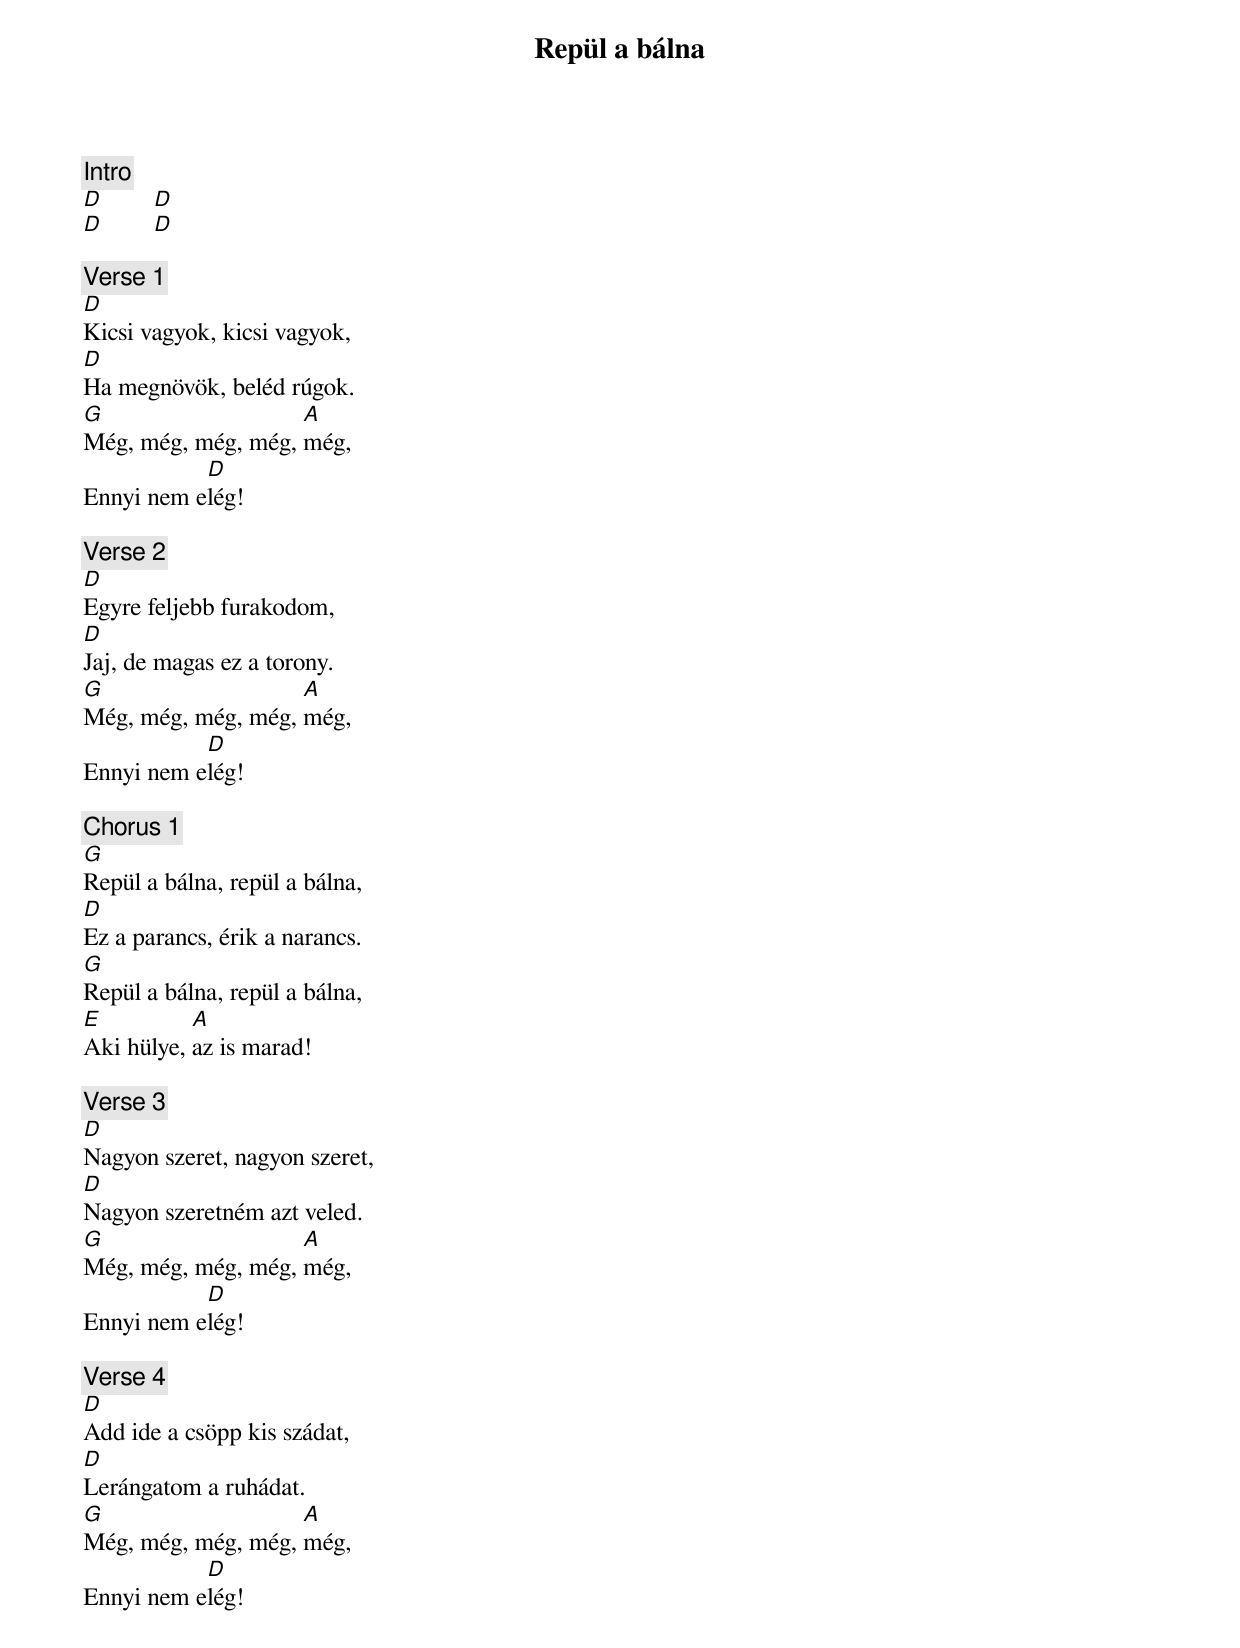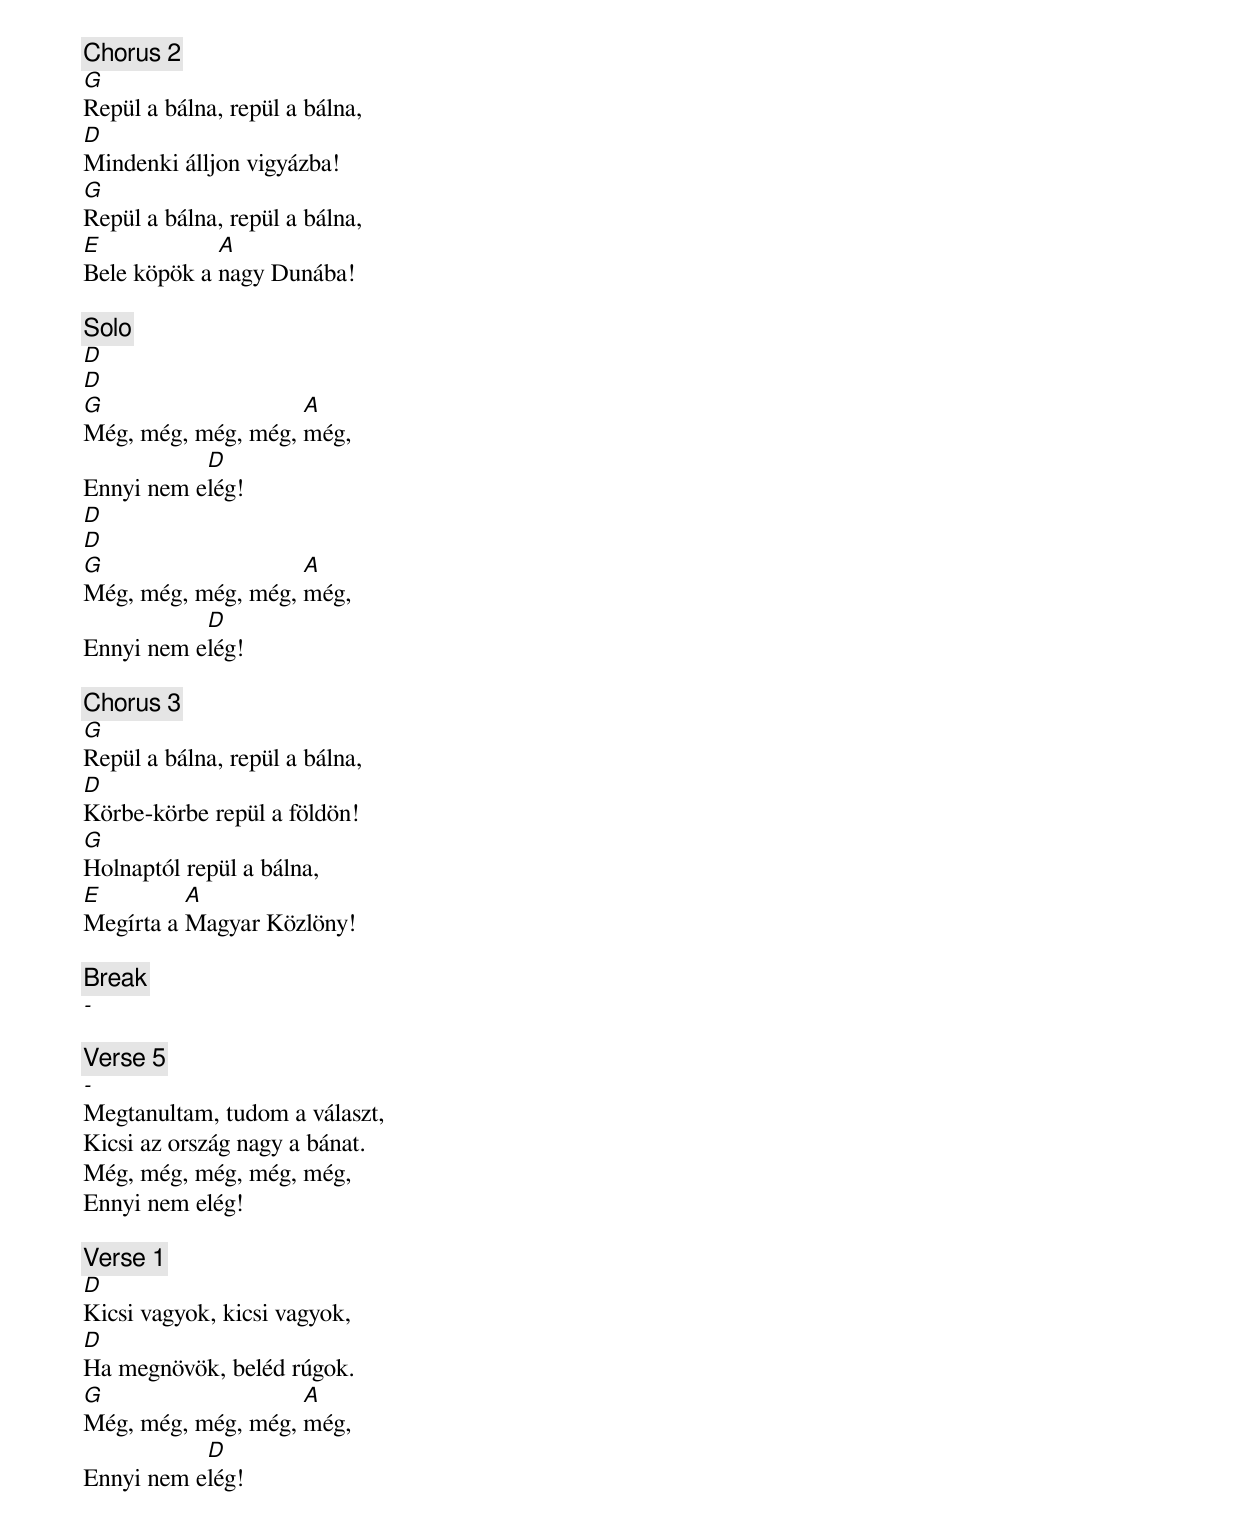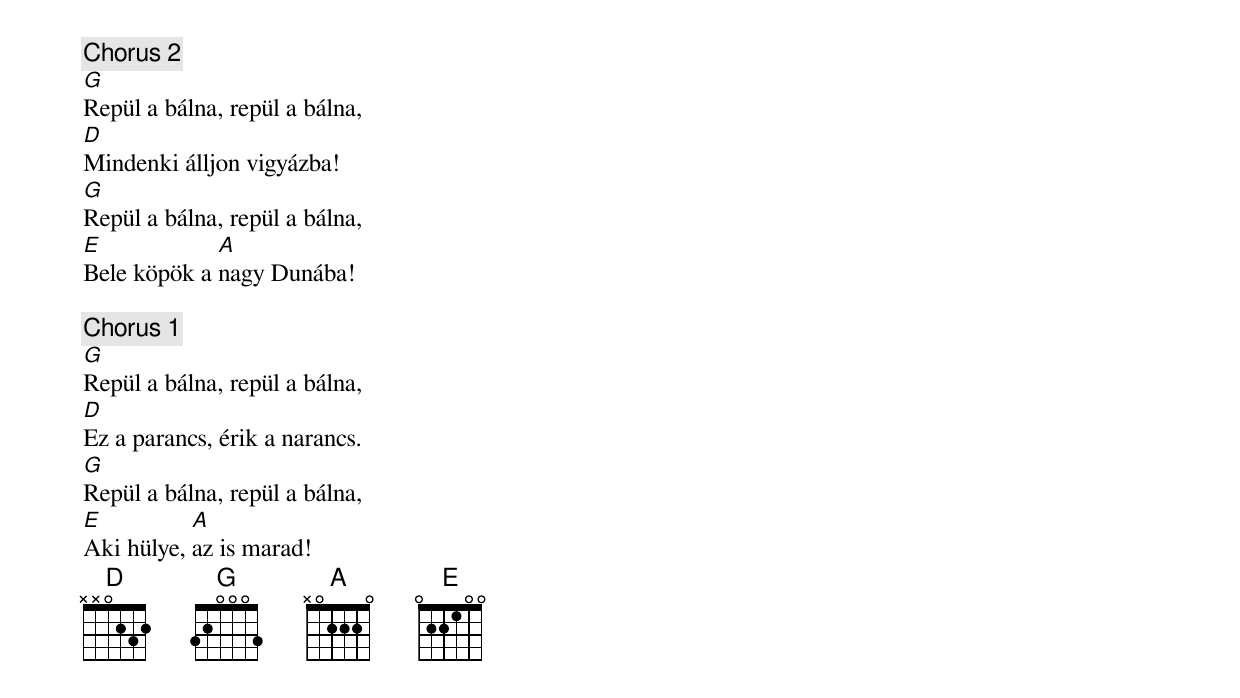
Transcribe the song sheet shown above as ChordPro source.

{title: Repül a bálna}
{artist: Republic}
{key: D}
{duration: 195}
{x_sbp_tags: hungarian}

{c: Intro}
[D]        [D]
[D]        [D]

{c: Verse 1}
[D]Kicsi vagyok, kicsi vagyok,
[D]Ha megnövök, beléd rúgok.
[G]Még, még, még, még, [A]még,
Ennyi nem e[D]lég!

{c: Verse 2}
[D]Egyre feljebb furakodom,
[D]Jaj, de magas ez a torony.
[G]Még, még, még, még, [A]még,
Ennyi nem e[D]lég!

{c: Chorus 1}
[G]Repül a bálna, repül a bálna,
[D]Ez a parancs, érik a narancs.
[G]Repül a bálna, repül a bálna,
[E]Aki hülye, [A]az is marad!

{c: Verse 3}
[D]Nagyon szeret, nagyon szeret,
[D]Nagyon szeretném azt veled.
[G]Még, még, még, még, [A]még,
Ennyi nem e[D]lég!

{c: Verse 4}
[D]Add ide a csöpp kis szádat,
[D]Lerángatom a ruhádat.
[G]Még, még, még, még, [A]még,
Ennyi nem e[D]lég!

{c: Chorus 2}
[G]Repül a bálna, repül a bálna,
[D]Mindenki álljon vigyázba!
[G]Repül a bálna, repül a bálna,
[E]Bele köpök a [A]nagy Dunába!

{c: Solo}
[D]
[D]
[G]Még, még, még, még, [A]még,
Ennyi nem e[D]lég!
[D]
[D]
[G]Még, még, még, még, [A]még,
Ennyi nem e[D]lég!

{c: Chorus 3}
[G]Repül a bálna, repül a bálna,
[D]Körbe-körbe repül a földön!
[G]Holnaptól repül a bálna,
[E]Megírta a [A]Magyar Közlöny!

{c: Break}
[-]

{c: Verse 5}
[-]Megtanultam, tudom a választ,
Kicsi az ország nagy a bánat.
Még, még, még, még, még,
Ennyi nem elég!

{c: Verse 1}
[D]Kicsi vagyok, kicsi vagyok,
[D]Ha megnövök, beléd rúgok.
[G]Még, még, még, még, [A]még,
Ennyi nem e[D]lég!

{c: Chorus 2}
[G]Repül a bálna, repül a bálna,
[D]Mindenki álljon vigyázba!
[G]Repül a bálna, repül a bálna,
[E]Bele köpök a [A]nagy Dunába!

{c: Chorus 1}
[G]Repül a bálna, repül a bálna,
[D]Ez a parancs, érik a narancs.
[G]Repül a bálna, repül a bálna,
[E]Aki hülye, [A]az is marad!
